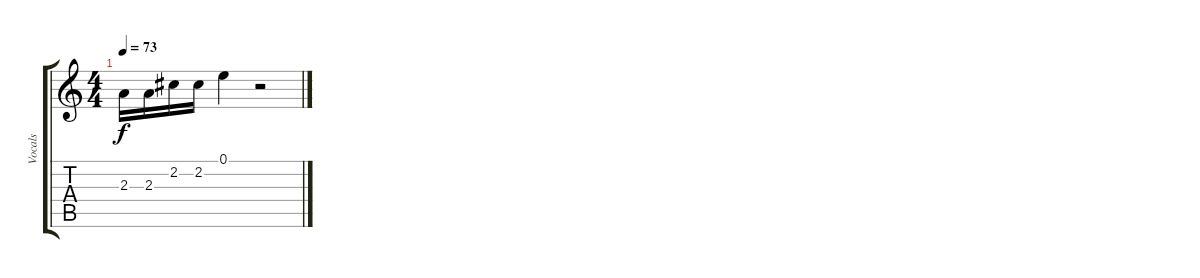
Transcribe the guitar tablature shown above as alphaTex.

\track ("Vocals" "Vocals") {instrument electricguitarclean}
\staff {score tabs}
\tuning (E4 B3 G3 D3 A2 E2) {hide}
\ts (4 4)
\tempo 73
\clef g2
\ks c
2.3.16{dy f} 2.3.16 2.2.16 2.2.16 0.1.4 r.2
